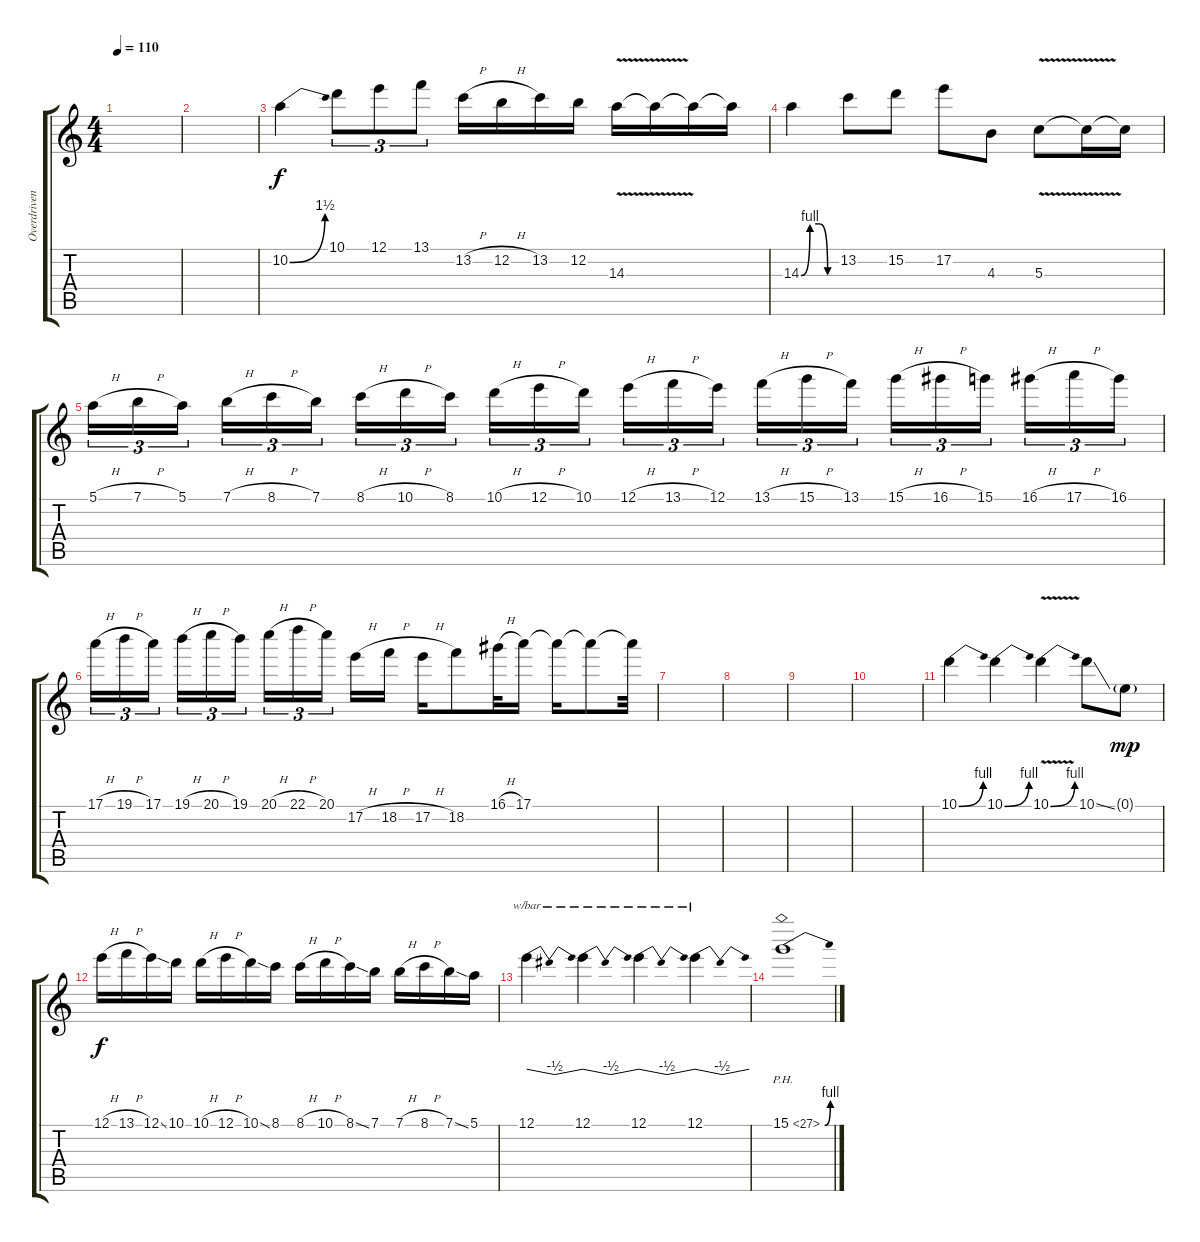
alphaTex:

\track ("Overdriven Solo" "Overdriven") {instrument overdrivenguitar}
\staff {score tabs}
\tuning (E4 B3 G3 D3 A2 D2) {hide}
\ts (4 4)
\tempo 110
\clef g2
\ks c
|
|
\section ("" "")
10.2{be (bend 0 0 60 6)}.4 10.1.8{tu (3 2)} 12.1.8{tu (3 2)} 13.1.8{tu (3 2)} 13.2{h}.16 12.2{h}.16 13.2.16 12.2.16 14.3{v}.16 14.3{t}.16 14.3{t}.16 14.3{t}.16 |
14.3{be (custom 0 0 15 4 30 4 45 0 60 0)}.4 13.2.8 15.2.8 17.2.8 4.3.8 5.3{v}.8 5.3{t}.16 5.3{t}.16 |
5.1{h}.16{tu (3 2)} 7.1{h}.16{tu (3 2)} 5.1.16{tu (3 2)} 7.1{h}.16{tu (3 2)} 8.1{h}.16{tu (3 2)} 7.1.16{tu (3 2)} 8.1{h}.16{tu (3 2)} 10.1{h}.16{tu (3 2)} 8.1.16{tu (3 2)} 10.1{h}.16{tu (3 2)} 12.1{h}.16{tu (3 2)} 10.1.16{tu (3 2)} 12.1{h}.16{tu (3 2)} 13.1{h}.16{tu (3 2)} 12.1.16{tu (3 2)} 13.1{h}.16{tu (3 2)} 15.1{h}.16{tu (3 2)} 13.1.16{tu (3 2)} 15.1{h}.16{tu (3 2)} 16.1{h}.16{tu (3 2)} 15.1.16{tu (3 2)} 16.1{h}.16{tu (3 2)} 17.1{h}.16{tu (3 2)} 16.1.16{tu (3 2)} |
17.1{h}.16{tu (3 2)} 19.1{h}.16{tu (3 2)} 17.1.16{tu (3 2)} 19.1{h}.16{tu (3 2)} 20.1{h}.16{tu (3 2)} 19.1.16{tu (3 2)} 20.1{h}.16{tu (3 2)} 22.1{h}.16{tu (3 2)} 20.1.16{tu (3 2)} 17.2{h}.16 18.2{h}.16 17.2{h}.16 18.2.8 16.1{h}.32 17.1.16 17.1{t}.16 17.1{t}.8 17.1{t}.32 |
|
|
|
|
10.1{be (bend 0 0 60 4)}.4{balance 6} 10.1{be (bend 0 0 60 4)}.4 10.1{be (bend 0 0 60 4) v}.4 10.1{ss}.8 0.1{g}.8{dy mp} |
12.1{h}.16{dy f} 13.1{h}.16 12.1{ss}.16 10.1.16 10.1{h}.16 12.1{h}.16 10.1{ss}.16 8.1.16 8.1{h}.16 10.1{h}.16 8.1{ss}.16 7.1.16 7.1{h}.16 8.1{h}.16 7.1{ss}.16 5.1.16 |
12.1.4{tbe (dip default 0 0 30 -2 60 0)} 12.1.4{tbe (dip default 0 0 30 -2 60 0)} 12.1.4{tbe (dip default 0 0 30 -2 60 0)} 12.1.4{tbe (dip default 0 0 30 -2 60 0)} |
15.1{be (bend 0 0 60 4) ph 12}.1
